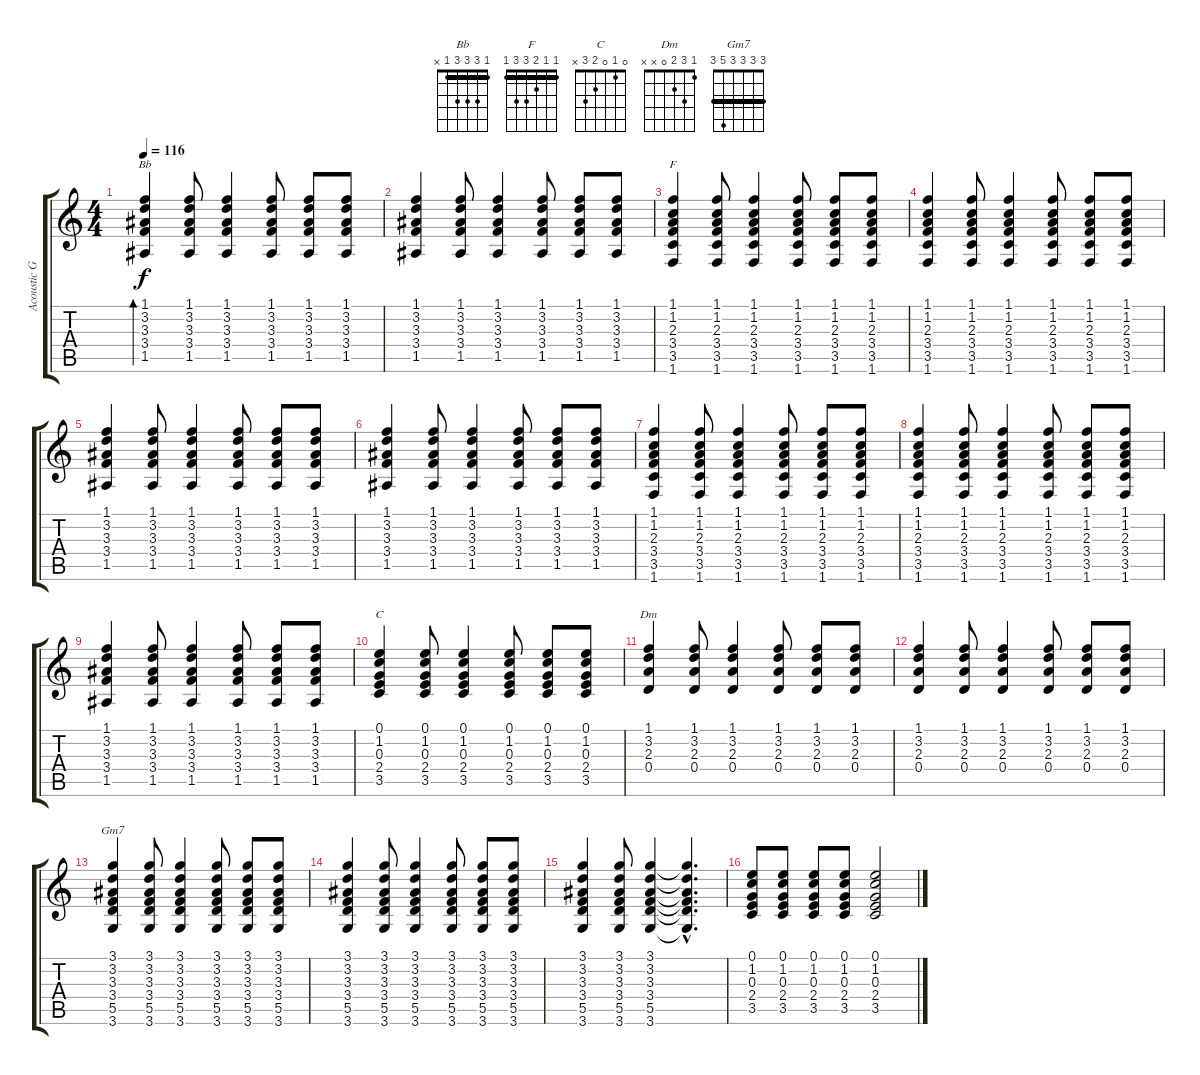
\track ("Acoustic Guitar" "Acoustic G") {instrument acousticguitarsteel}
\staff {score tabs}
\tuning (E4 B3 G3 D3 A2 E2) {hide}
\chord ("Bb" 1 3 3 3 1 x) {barre 1}
\chord ("F" 1 1 2 3 3 1) {barre 1}
\chord ("C" 0 1 0 2 3 x)
\chord ("Dm" 1 3 2 0 x x)
\chord ("Gm7" 3 3 3 3 5 3) {barre 3}
\ts (4 4)
\tempo 116
\clef g2
\ks c
(1.1 3.2 3.3 3.4 1.5).4{bd 120 ch "Bb" dy f} (1.1 3.2 3.3 3.4 1.5).8 (1.1 3.2 3.3 3.4 1.5).4 (1.1 3.2 3.3 3.4 1.5).8 (1.1 3.2 3.3 3.4 1.5).8 (1.1 3.2 3.3 3.4 1.5).8 |
(1.1 3.2 3.3 3.4 1.5).4 (1.1 3.2 3.3 3.4 1.5).8 (1.1 3.2 3.3 3.4 1.5).4 (1.1 3.2 3.3 3.4 1.5).8 (1.1 3.2 3.3 3.4 1.5).8 (1.1 3.2 3.3 3.4 1.5).8 |
(1.1 1.2 2.3 3.4 3.5 1.6).4{ch "F"} (1.1 1.2 2.3 3.4 3.5 1.6).8 (1.1 1.2 2.3 3.4 3.5 1.6).4 (1.1 1.2 2.3 3.4 3.5 1.6).8 (1.1 1.2 2.3 3.4 3.5 1.6).8 (1.1 1.2 2.3 3.4 3.5 1.6).8 |
(1.1 1.2 2.3 3.4 3.5 1.6).4 (1.1 1.2 2.3 3.4 3.5 1.6).8 (1.1 1.2 2.3 3.4 3.5 1.6).4 (1.1 1.2 2.3 3.4 3.5 1.6).8 (1.1 1.2 2.3 3.4 3.5 1.6).8 (1.1 1.2 2.3 3.4 3.5 1.6).8 |
(1.1 3.2 3.3 3.4 1.5).4 (1.1 3.2 3.3 3.4 1.5).8 (1.1 3.2 3.3 3.4 1.5).4 (1.1 3.2 3.3 3.4 1.5).8 (1.1 3.2 3.3 3.4 1.5).8 (1.1 3.2 3.3 3.4 1.5).8 |
(1.1 3.2 3.3 3.4 1.5).4 (1.1 3.2 3.3 3.4 1.5).8 (1.1 3.2 3.3 3.4 1.5).4 (1.1 3.2 3.3 3.4 1.5).8 (1.1 3.2 3.3 3.4 1.5).8 (1.1 3.2 3.3 3.4 1.5).8 |
(1.1 1.2 2.3 3.4 3.5 1.6).4 (1.1 1.2 2.3 3.4 3.5 1.6).8 (1.1 1.2 2.3 3.4 3.5 1.6).4 (1.1 1.2 2.3 3.4 3.5 1.6).8 (1.1 1.2 2.3 3.4 3.5 1.6).8 (1.1 1.2 2.3 3.4 3.5 1.6).8 |
(1.1 1.2 2.3 3.4 3.5 1.6).4 (1.1 1.2 2.3 3.4 3.5 1.6).8 (1.1 1.2 2.3 3.4 3.5 1.6).4 (1.1 1.2 2.3 3.4 3.5 1.6).8 (1.1 1.2 2.3 3.4 3.5 1.6).8 (1.1 1.2 2.3 3.4 3.5 1.6).8 |
(1.1 3.2 3.3 3.4 1.5).4 (1.1 3.2 3.3 3.4 1.5).8 (1.1 3.2 3.3 3.4 1.5).4 (1.1 3.2 3.3 3.4 1.5).8 (1.1 3.2 3.3 3.4 1.5).8 (1.1 3.2 3.3 3.4 1.5).8 |
(0.1 1.2 0.3 2.4 3.5).4{ch "C"} (0.1 1.2 0.3 2.4 3.5).8 (0.1 1.2 0.3 2.4 3.5).4 (0.1 1.2 0.3 2.4 3.5).8 (0.1 1.2 0.3 2.4 3.5).8 (0.1 1.2 0.3 2.4 3.5).8 |
(1.1 3.2 2.3 0.4).4{ch "Dm"} (1.1 3.2 2.3 0.4).8 (1.1 3.2 2.3 0.4).4 (1.1 3.2 2.3 0.4).8 (1.1 3.2 2.3 0.4).8 (1.1 3.2 2.3 0.4).8 |
(1.1 3.2 2.3 0.4).4 (1.1 3.2 2.3 0.4).8 (1.1 3.2 2.3 0.4).4 (1.1 3.2 2.3 0.4).8 (1.1 3.2 2.3 0.4).8 (1.1 3.2 2.3 0.4).8 |
(3.1 3.2 3.3 3.4 5.5 3.6).4{ch "Gm7"} (3.1 3.2 3.3 3.4 5.5 3.6).8 (3.1 3.2 3.3 3.4 5.5 3.6).4 (3.1 3.2 3.3 3.4 5.5 3.6).8 (3.1 3.2 3.3 3.4 5.5 3.6).8 (3.1 3.2 3.3 3.4 5.5 3.6).8 |
(3.1 3.2 3.3 3.4 5.5 3.6).4 (3.1 3.2 3.3 3.4 5.5 3.6).8 (3.1 3.2 3.3 3.4 5.5 3.6).4 (3.1 3.2 3.3 3.4 5.5 3.6).8 (3.1 3.2 3.3 3.4 5.5 3.6).8 (3.1 3.2 3.3 3.4 5.5 3.6).8 |
(3.1 3.2 3.3 3.4 5.5 3.6).4 (3.1 3.2 3.3 3.4 5.5 3.6).8 (3.1 3.2 3.3 3.4 5.5 3.6).4 (3.1{hac t} 3.2{hac t} 3.3{hac t} 3.4{hac t} 5.5{hac t} 3.6{hac t}).4{d} |
(0.1 1.2 0.3 2.4 3.5).8 (0.1 1.2 0.3 2.4 3.5).8 (0.1 1.2 0.3 2.4 3.5).8 (0.1 1.2 0.3 2.4 3.5).8 (0.1 1.2 0.3 2.4 3.5).2
